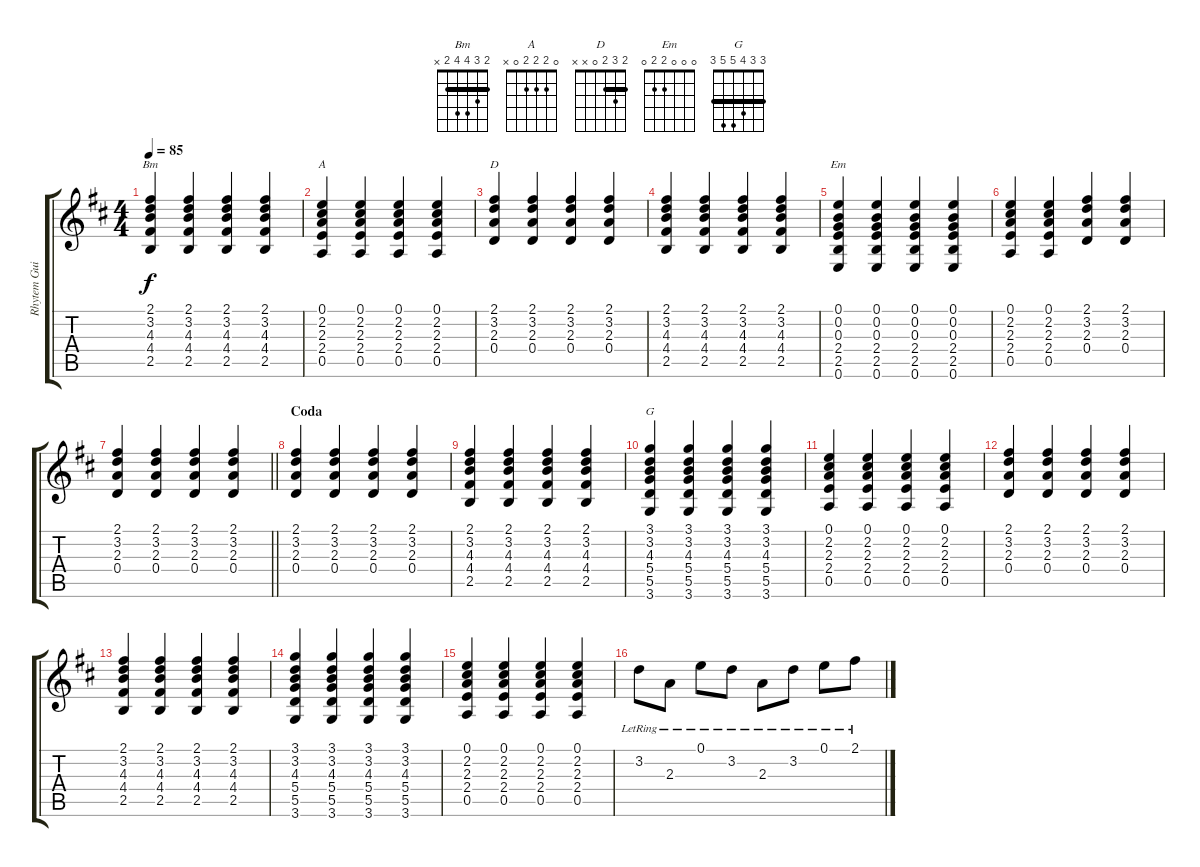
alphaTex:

\track ("Rhytem Guitar" "Rhytem Gui") {instrument acousticguitarsteel}
\staff {score tabs}
\tuning (E4 B3 G3 D3 A2 E2) {hide}
\chord ("Bm" 2 3 4 4 2 x) {barre 2}
\chord ("A" 0 2 2 2 0 x)
\chord ("D" 2 3 2 0 x x) {barre 2}
\chord ("Em" 0 0 0 2 2 0)
\chord ("G" 3 3 4 5 5 3) {barre 3}
\ts (4 4)
\tempo 85
\clef g2
\ks d
(2.1 3.2 4.3 4.4 2.5).4{ch "Bm" dy f} (2.1 3.2 4.3 4.4 2.5).4 (2.1 3.2 4.3 4.4 2.5).4 (2.1 3.2 4.3 4.4 2.5).4 |
(0.1 2.2 2.3 2.4 0.5).4{ch "A"} (0.1 2.2 2.3 2.4 0.5).4 (0.1 2.2 2.3 2.4 0.5).4 (0.1 2.2 2.3 2.4 0.5).4 |
(2.1 3.2 2.3 0.4).4{ch "D"} (2.1 3.2 2.3 0.4).4 (2.1 3.2 2.3 0.4).4 (2.1 3.2 2.3 0.4).4 |
(2.1 3.2 4.3 4.4 2.5).4 (2.1 3.2 4.3 4.4 2.5).4 (2.1 3.2 4.3 4.4 2.5).4 (2.1 3.2 4.3 4.4 2.5).4 |
(0.1 0.2 0.3 2.4 2.5 0.6).4{ch "Em"} (0.1 0.2 0.3 2.4 2.5 0.6).4 (0.1 0.2 0.3 2.4 2.5 0.6).4 (0.1 0.2 0.3 2.4 2.5 0.6).4 |
(0.1 2.2 2.3 2.4 0.5).4 (0.1 2.2 2.3 2.4 0.5).4 (2.1 3.2 2.3 0.4).4 (2.1 3.2 2.3 0.4).4 |
\barLineRight lightlight
(2.1 3.2 2.3 0.4).4 (2.1 3.2 2.3 0.4).4 (2.1 3.2 2.3 0.4).4 (2.1 3.2 2.3 0.4).4 |
\section ("" "Coda")
(2.1 3.2 2.3 0.4).4 (2.1 3.2 2.3 0.4).4 (2.1 3.2 2.3 0.4).4 (2.1 3.2 2.3 0.4).4 |
(2.1 3.2 4.3 4.4 2.5).4 (2.1 3.2 4.3 4.4 2.5).4 (2.1 3.2 4.3 4.4 2.5).4 (2.1 3.2 4.3 4.4 2.5).4 |
(3.1 3.2 4.3 5.4 5.5 3.6).4{ch "G"} (3.1 3.2 4.3 5.4 5.5 3.6).4 (3.1 3.2 4.3 5.4 5.5 3.6).4 (3.1 3.2 4.3 5.4 5.5 3.6).4 |
(0.1 2.2 2.3 2.4 0.5).4 (0.1 2.2 2.3 2.4 0.5).4 (0.1 2.2 2.3 2.4 0.5).4 (0.1 2.2 2.3 2.4 0.5).4 |
(2.1 3.2 2.3 0.4).4 (2.1 3.2 2.3 0.4).4 (2.1 3.2 2.3 0.4).4 (2.1 3.2 2.3 0.4).4 |
(2.1 3.2 4.3 4.4 2.5).4 (2.1 3.2 4.3 4.4 2.5).4 (2.1 3.2 4.3 4.4 2.5).4 (2.1 3.2 4.3 4.4 2.5).4 |
(3.1 3.2 4.3 5.4 5.5 3.6).4 (3.1 3.2 4.3 5.4 5.5 3.6).4 (3.1 3.2 4.3 5.4 5.5 3.6).4 (3.1 3.2 4.3 5.4 5.5 3.6).4 |
(0.1 2.2 2.3 2.4 0.5).4 (0.1 2.2 2.3 2.4 0.5).4 (0.1 2.2 2.3 2.4 0.5).4 (0.1 2.2 2.3 2.4 0.5).4 |
3.2{lr}.8{instrument acousticguitarsteel} 2.3{lr}.8 0.1{lr}.8 3.2{lr}.8 2.3{lr}.8 3.2{lr}.8 0.1{lr}.8 2.1{lr}.8
